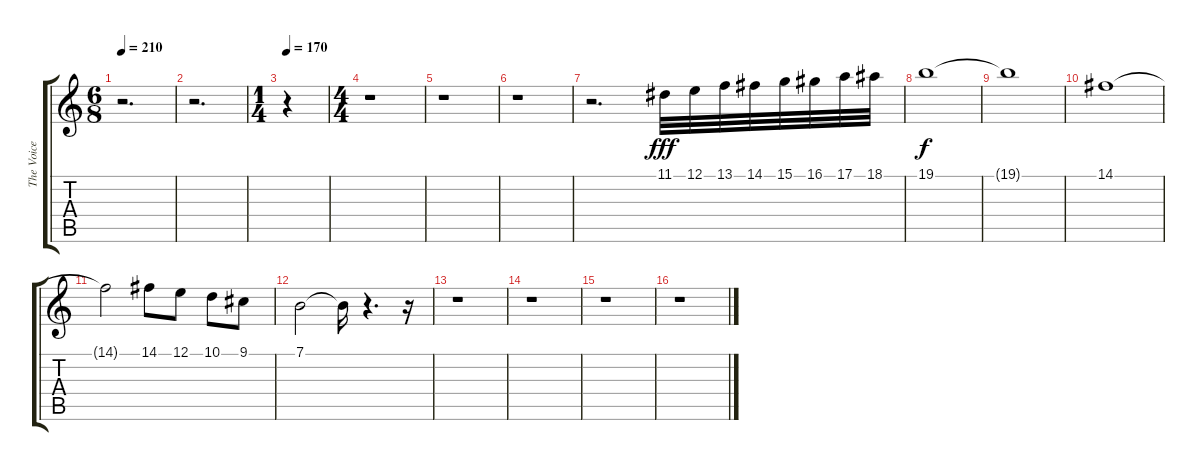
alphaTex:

\track ("The Voice of The Music" "The Voice ") {instrument stringensemble1}
\staff {score tabs}
\tuning (E4 B3 G3 D3 A2 E2) {hide}
\ts (6 8)
\tempo 210
\clef g2
\ks c
r.2{d dy fff} |
r.2{d} |
\ts (1 4)
\tempo 170
r.4 |
\ts (4 4)
r.1 |
r.1 |
r.1 |
r.2{d} 11.1.32 12.1.32 13.1.32 14.1.32 15.1.32 16.1.32 17.1.32 18.1.32 |
19.1.1{dy f} |
19.1{t}.1 |
14.1.1 |
14.1{t}.2 14.1.8 12.1.8 10.1.8 9.1.8 |
7.1.2 7.1{t}.16 r.4{d} r.16 |
r.1 |
r.1 |
r.1 |
r.1
